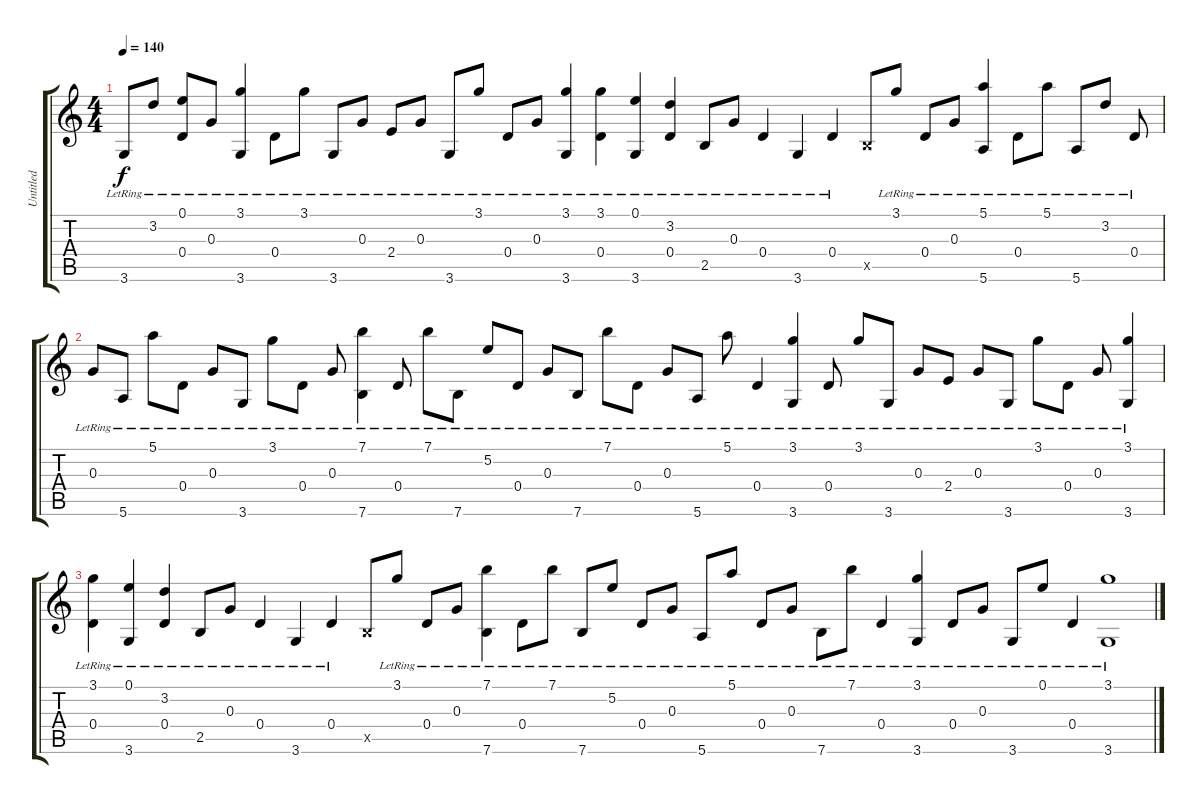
\track ("Untitled" "Untitled") {instrument acousticguitarnylon}
\staff {score tabs}
\tuning (E4 B3 G3 D3 A2 E2) {hide}
\ts (4 4)
\tempo 140
\clef g2
\ks c
3.6{lr}.8{dy f instrument acousticguitarnylon} 3.2{lr}.8 (0.1{lr} 0.4{lr}).8 0.3{lr}.8 (3.1{lr} 3.6{lr}).4 0.4{lr}.8 3.1{lr}.8 3.6{lr}.8 0.3{lr}.8 2.4{lr}.8 0.3{lr}.8 3.6{lr}.8 3.1{lr}.8 0.4{lr}.8 0.3{lr}.8 (3.1{lr} 3.6{lr}).4 (3.1{lr} 0.4{lr}).4 (0.1{lr} 3.6{lr}).4 (3.2{lr} 0.4{lr}).4 2.5{lr}.8 0.3{lr}.8 0.4{lr}.4 3.6{lr}.4 0.4{lr}.4 2.5{x}.8 3.1{lr}.8 0.4{lr}.8 0.3{lr}.8 (5.1{lr} 5.6{lr}).4 0.4{lr}.8 5.1{lr}.8 5.6{lr}.8 3.2{lr}.8 0.4{lr}.8 |
0.3{lr}.8 5.6{lr}.8 5.1{lr}.8 0.4{lr}.8 0.3{lr}.8 3.6{lr}.8 3.1{lr}.8 0.4{lr}.8 0.3{lr}.8 (7.1{lr} 7.6{lr}).4 0.4{lr}.8 7.1{lr}.8 7.6{lr}.8 5.2{lr}.8 0.4{lr}.8 0.3{lr}.8 7.6{lr}.8 7.1{lr}.8 0.4{lr}.8 0.3{lr}.8 5.6{lr}.8 5.1{lr}.8 0.4{lr}.4 (3.1{lr} 3.6{lr}).4 0.4{lr}.8 3.1{lr}.8 3.6{lr}.8 0.3{lr}.8 2.4{lr}.8 0.3{lr}.8 3.6{lr}.8 3.1{lr}.8 0.4{lr}.8 0.3{lr}.8 (3.1{lr} 3.6{lr}).4 |
(3.1{lr} 0.4{lr}).4 (0.1{lr} 3.6{lr}).4 (3.2{lr} 0.4{lr}).4 2.5{lr}.8 0.3{lr}.8 0.4{lr}.4 3.6{lr}.4 0.4{lr}.4 2.5{x}.8 3.1{lr}.8 0.4{lr}.8 0.3{lr}.8 (7.1{lr} 7.6{lr}).4 0.4{lr}.8 7.1{lr}.8 7.6{lr}.8 5.2{lr}.8 0.4{lr}.8 0.3{lr}.8 5.6{lr}.8 5.1{lr}.8 0.4{lr}.8 0.3{lr}.8 7.6{lr}.8 7.1{lr}.8 0.4{lr}.4 (3.1{lr} 3.6{lr}).4 0.4{lr}.8 0.3{lr}.8 3.6{lr}.8 0.1{lr}.8 0.4{lr}.4 (3.1{lr} 3.6{lr}).1
